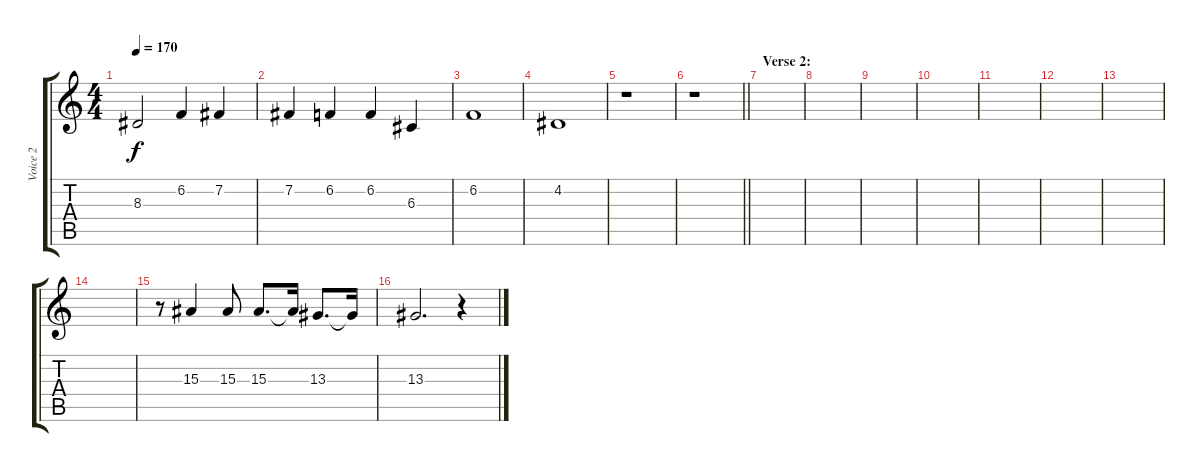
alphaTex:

\track ("Voice 2" "Voice 2") {instrument viola}
\staff {score tabs}
\tuning (E4 B3 G3 D3 A2 E2) {hide}
\ts (4 4)
\tempo 170
\clef g2
\ks c
8.3.2{dy f} 6.2.4 7.2.4 |
7.2.4 6.2.4 6.2.4 6.3.4 |
6.2.1 |
4.2.1 |
r.1 |
\barLineRight lightlight
r.1 |
\section ("" "Verse 2:")
|
|
|
|
|
|
|
|
r.8 15.3.4 15.3.8 15.3.8{d} 15.3{t}.16 13.3.8{d} 13.3{t}.16 |
13.3.2{d} r.4
